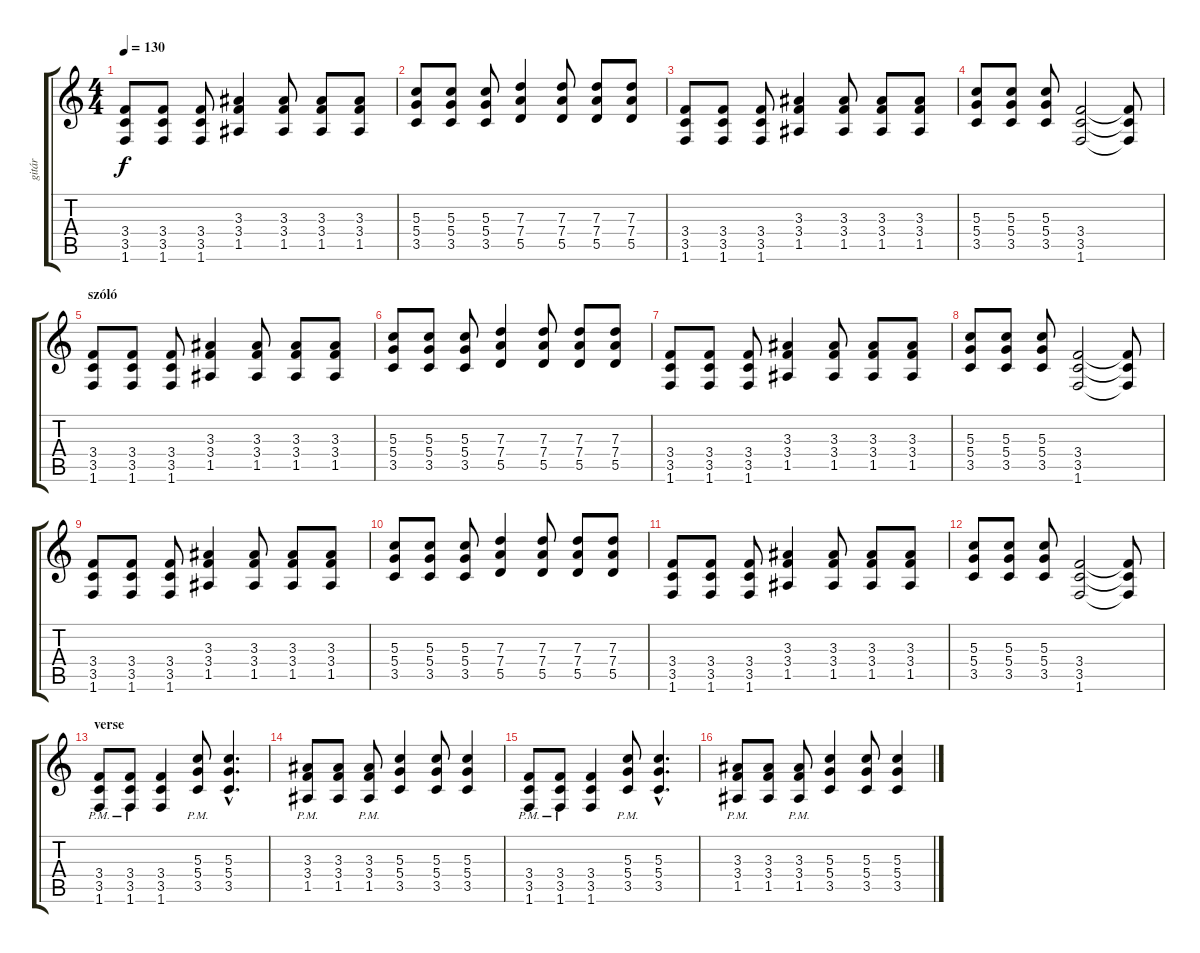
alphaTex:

\track ("gitár" "gitár") {instrument distortionguitar}
\staff {score tabs}
\tuning (E4 B3 G3 D3 A2 E2) {hide}
\ts (4 4)
\tempo 130
\clef g2
\ks c
(3.4 3.5 1.6).8{dy f} (3.4 3.5 1.6).8 (3.4 3.5 1.6).8 (3.3 3.4 1.5).4 (3.3 3.4 1.5).8 (3.3 3.4 1.5).8 (3.3 3.4 1.5).8 |
(5.3 5.4 3.5).8 (5.3 5.4 3.5).8 (5.3 5.4 3.5).8 (7.3 7.4 5.5).4 (7.3 7.4 5.5).8 (7.3 7.4 5.5).8 (7.3 7.4 5.5).8 |
(3.4 3.5 1.6).8 (3.4 3.5 1.6).8 (3.4 3.5 1.6).8 (3.3 3.4 1.5).4 (3.3 3.4 1.5).8 (3.3 3.4 1.5).8 (3.3 3.4 1.5).8 |
(5.3 5.4 3.5).8 (5.3 5.4 3.5).8 (5.3 5.4 3.5).8 (3.4 3.5 1.6).2 (3.4{t} 3.5{t} 1.6{t}).8 |
\section ("" "szóló")
(3.4 3.5 1.6).8{volume 10} (3.4 3.5 1.6).8 (3.4 3.5 1.6).8 (3.3 3.4 1.5).4 (3.3 3.4 1.5).8 (3.3 3.4 1.5).8 (3.3 3.4 1.5).8 |
(5.3 5.4 3.5).8 (5.3 5.4 3.5).8 (5.3 5.4 3.5).8 (7.3 7.4 5.5).4 (7.3 7.4 5.5).8 (7.3 7.4 5.5).8 (7.3 7.4 5.5).8 |
(3.4 3.5 1.6).8 (3.4 3.5 1.6).8 (3.4 3.5 1.6).8 (3.3 3.4 1.5).4 (3.3 3.4 1.5).8 (3.3 3.4 1.5).8 (3.3 3.4 1.5).8 |
(5.3 5.4 3.5).8 (5.3 5.4 3.5).8 (5.3 5.4 3.5).8 (3.4 3.5 1.6).2 (3.4{t} 3.5{t} 1.6{t}).8 |
(3.4 3.5 1.6).8 (3.4 3.5 1.6).8 (3.4 3.5 1.6).8 (3.3 3.4 1.5).4 (3.3 3.4 1.5).8 (3.3 3.4 1.5).8 (3.3 3.4 1.5).8 |
(5.3 5.4 3.5).8 (5.3 5.4 3.5).8 (5.3 5.4 3.5).8 (7.3 7.4 5.5).4 (7.3 7.4 5.5).8 (7.3 7.4 5.5).8 (7.3 7.4 5.5).8 |
(3.4 3.5 1.6).8 (3.4 3.5 1.6).8 (3.4 3.5 1.6).8 (3.3 3.4 1.5).4 (3.3 3.4 1.5).8 (3.3 3.4 1.5).8 (3.3 3.4 1.5).8 |
(5.3 5.4 3.5).8 (5.3 5.4 3.5).8 (5.3 5.4 3.5).8 (3.4 3.5 1.6).2 (3.4{t} 3.5{t} 1.6{t}).8 |
\section ("" "verse")
(3.4{pm} 3.5{pm} 1.6{pm}).8{volume 14} (3.4{pm} 3.5{pm} 1.6{pm}).8 (3.4 3.5 1.6).4 (5.3{pm} 5.4{pm} 3.5{pm}).8 (5.3{hac} 5.4{hac} 3.5{hac}).4{d} |
(3.3{pm} 3.4{pm} 1.5{pm}).8 (3.3 3.4 1.5).8 (3.3{pm} 3.4{pm} 1.5{pm}).8 (5.3 5.4 3.5).4 (5.3 5.4 3.5).8 (5.3 5.4 3.5).4 |
(3.4{pm} 3.5{pm} 1.6{pm}).8 (3.4{pm} 3.5{pm} 1.6{pm}).8 (3.4 3.5 1.6).4 (5.3{pm} 5.4{pm} 3.5{pm}).8 (5.3{hac} 5.4{hac} 3.5{hac}).4{d} |
(3.3{pm} 3.4{pm} 1.5{pm}).8 (3.3 3.4 1.5).8 (3.3{pm} 3.4{pm} 1.5{pm}).8 (5.3 5.4 3.5).4 (5.3 5.4 3.5).8 (5.3 5.4 3.5).4
